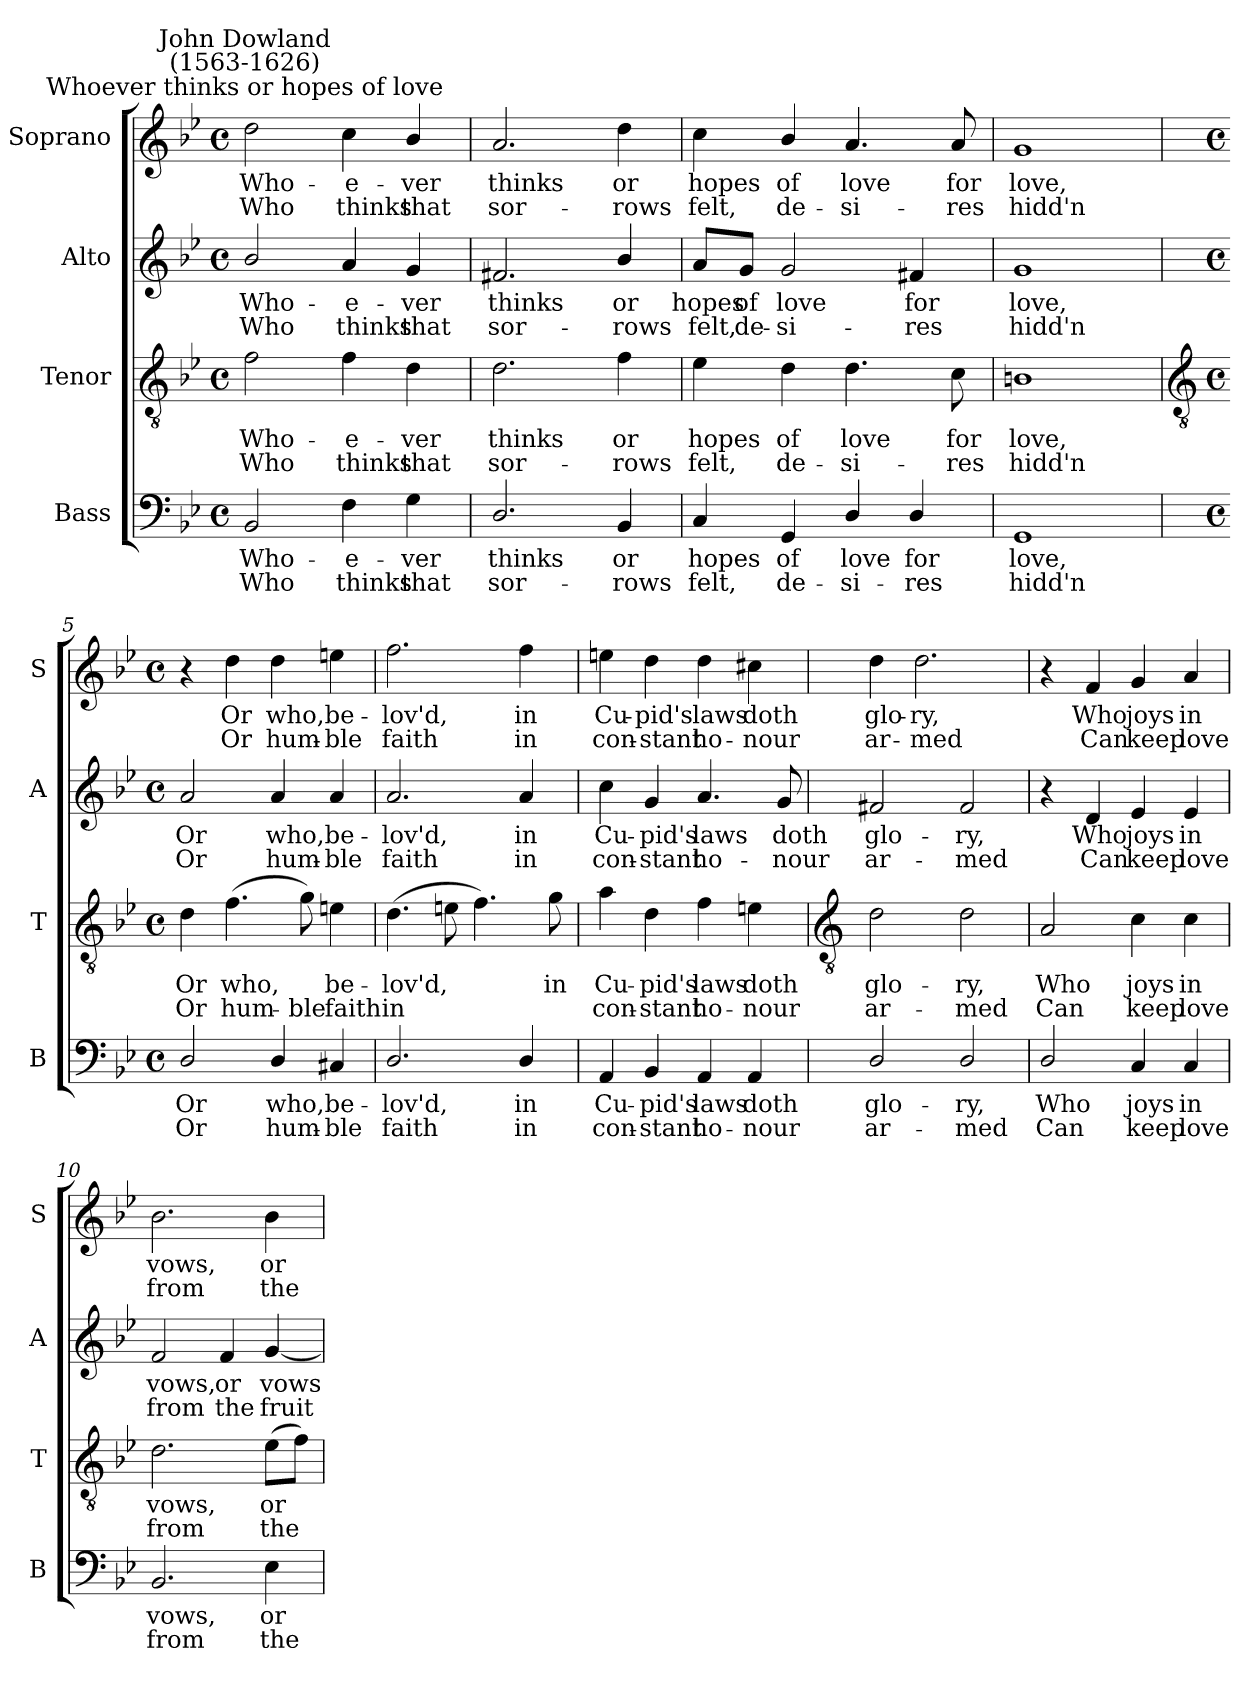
**kern	**text	**text	**kern	**text	**text	**kern	**text	**text	**kern	**text	**text
*part4	*part4	*part4	*part3	*part3	*part3	*part2	*part2	*part2	*part1	*part1	*part1
*staff4	*staff4	*staff4	*staff3	*staff3	*staff3	*staff2	*staff2	*staff2	*staff1	*staff1	*staff1
*I"Bass	*	*	*I"Tenor	*	*	*I"Alto	*	*	*I"Soprano	*	*
*I'B	*	*	*I'T	*	*	*I'A	*	*	*I'S	*	*
*clefF4	*	*	*clefGv2	*	*	*clefG2	*	*	*clefG2	*	*
*k[b-e-]	*	*	*k[b-e-]	*	*	*k[b-e-]	*	*	*k[b-e-]	*	*
*B-:	*	*	*B-:	*	*	*B-:	*	*	*B-:	*	*
*M4/4	*	*	*M4/4	*	*	*M4/4	*	*	*M4/4	*	*
*met(c)	*	*	*met(c)	*	*	*met(c)	*	*	*met(c)	*	*
=1	=1	=1	=1	=1	=1	=1	=1	=1	=1	=1	=1
!	!	!	!	!	!	!	!	!	!LO:TX:a:cj:t=Whoever thinks or hopes of love	!	!
!	!	!	!	!	!	!	!	!	!LO:TX:a:cj:t=John Dowland\n(1563-1626)	!	!
!	!LO:LY:b	!LO:LY:b	!	!LO:LY:b	!LO:LY:b	!	!LO:LY:b	!LO:LY:b	!	!LO:LY:b	!LO:LY:b
2BB-	Who-	-Who	2f	Who-	-Who	2b-/	Who-	-Who	2dd	Who-	-Who
!	!LO:LY:b	!LO:LY:b	!	!LO:LY:b	!LO:LY:b	!	!LO:LY:b	!LO:LY:b	!	!LO:LY:b	!LO:LY:b
4F	e-	-thinks	4f	e-	-thinks	4a	e-	-thinks	4cc	e-	-thinks
!	!LO:LY:b	!LO:LY:b	!	!LO:LY:b	!LO:LY:b	!	!LO:LY:b	!LO:LY:b	!	!LO:LY:b	!LO:LY:b
4G	ver	that	4d	ver	that	4g	ver	that	4b-/	ver	that
=2	=2	=2	=2	=2	=2	=2	=2	=2	=2	=2	=2
!	!LO:LY:b	!LO:LY:b	!	!LO:LY:b	!LO:LY:b	!	!LO:LY:b	!LO:LY:b	!	!LO:LY:b	!LO:LY:b
2.D/	thinks	sor-	2.d	thinks	sor-	2.f#X	thinks	sor-	2.a	thinks	sor-
!	!LO:LY:b	!LO:LY:b	!	!LO:LY:b	!LO:LY:b	!	!LO:LY:b	!LO:LY:b	!	!LO:LY:b	!LO:LY:b
4BB-	-or	rows	4f	-or	rows	4b-/	-or	rows	4dd	-or	rows
=3	=3	=3	=3	=3	=3	=3	=3	=3	=3	=3	=3
!	!LO:LY:b	!LO:LY:b	!	!LO:LY:b	!LO:LY:b	!	!LO:LY:b	!LO:LY:b	!	!LO:LY:b	!LO:LY:b
4C	hopes	felt,	4e-	hopes	felt,	8a/L	hopes	felt,	4cc	hopes	felt,
!	!	!	!	!	!	!	!LO:LY:b	!LO:LY:b	!	!	!
.	.	.	.	.	.	8g/J	of	de-	.	.	.
!	!LO:LY:b	!LO:LY:b	!	!LO:LY:b	!LO:LY:b	!	!LO:LY:b	!LO:LY:b	!	!LO:LY:b	!LO:LY:b
4GG	of	de-	4d	of	de-	2g	-love	si-	4b-/	of	de-
!	!LO:LY:b	!LO:LY:b	!	!LO:LY:b	!LO:LY:b	!	!	!	!	!LO:LY:b	!LO:LY:b
4D/	-love	si-	4.d	-love	si-	.	.	.	4.a	-love	si-
!	!LO:LY:b	!LO:LY:b	!	!	!	!	!LO:LY:b	!LO:LY:b	!	!	!
4D/	-for	res	.	.	.	4f#X	-for	res	.	.	.
!	!	!	!	!LO:LY:b	!LO:LY:b	!	!	!	!	!LO:LY:b	!LO:LY:b
.	.	.	8c	-for	res	.	.	.	8a	-for	res
=4	=4	=4	=4	=4	=4	=4	=4	=4	=4	=4	=4
!	!LO:LY:b	!LO:LY:b	!	!LO:LY:b	!LO:LY:b	!	!LO:LY:b	!LO:LY:b	!	!LO:LY:b	!LO:LY:b
1GG	love,	hidd'n	1Bn	love,	hidd'n	1g	love,	hidd'n	1g	love,	hidd'n
!!LO:LB:g=z
=5	=5	=5	=5	=5	=5	=5	=5	=5	=5	=5	=5
*	*	*	*clefGv2	*	*	*	*	*	*	*	*
*M4/4	*	*	*M4/4	*	*	*M4/4	*	*	*M4/4	*	*
*met(c)	*	*	*met(c)	*	*	*met(c)	*	*	*met(c)	*	*
!	!LO:LY:b	!LO:LY:b	!	!LO:LY:b	!LO:LY:b	!	!LO:LY:b	!LO:LY:b	!	!	!
2D/	Or	Or	4d	Or	Or	2a	Or	Or	4r	.	.
!	!	!	!	!LO:LY:b	!LO:LY:b	!	!	!	!	!LO:LY:b	!LO:LY:b
.	.	.	(>4.f	who,	hum-	.	.	.	4dd	Or	Or
!	!LO:LY:b	!LO:LY:b	!	!	!	!	!LO:LY:b	!LO:LY:b	!	!LO:LY:b	!LO:LY:b
4D/	who,	hum-	.	.	.	4a	who,	hum-	4dd	who,	hum-
!	!	!	!	!	!LO:LY:b	!	!	!	!	!	!
.	.	.	8g)	.	-ble	.	.	.	.	.	.
!	!LO:LY:b	!LO:LY:b	!	!LO:LY:b	!LO:LY:b	!	!LO:LY:b	!LO:LY:b	!	!LO:LY:b	!LO:LY:b
4C#X	-be-	-ble	4en	be-	-faith	4a	-be-	-ble	4een	-be-	-ble
=6	=6	=6	=6	=6	=6	=6	=6	=6	=6	=6	=6
!	!LO:LY:b	!LO:LY:b	!	!LO:LY:b	!LO:LY:b	!	!LO:LY:b	!LO:LY:b	!	!LO:LY:b	!LO:LY:b
2.D/	lov'd,	faith	(>4.d	lov'd,	in	2.a	lov'd,	faith	2.ff	lov'd,	faith
.	.	.	8en	.	.	.	.	.	.	.	.
.	.	.	4.f)	.	.	.	.	.	.	.	.
!	!LO:LY:b	!LO:LY:b	!	!	!	!	!LO:LY:b	!LO:LY:b	!	!LO:LY:b	!LO:LY:b
4D/	in	in	.	.	.	4a	in	in	4ff	in	in
!	!	!	!	!LO:LY:b	!	!	!	!	!	!	!
.	.	.	8g	in	.	.	.	.	.	.	.
=7	=7	=7	=7	=7	=7	=7	=7	=7	=7	=7	=7
!	!LO:LY:b	!LO:LY:b	!	!LO:LY:b	!LO:LY:b	!	!LO:LY:b	!LO:LY:b	!	!LO:LY:b	!LO:LY:b
4AA	Cu-	-con-	4a	Cu-	-con-	4cc	Cu-	-con-	4een	Cu-	-con-
!	!LO:LY:b	!LO:LY:b	!	!LO:LY:b	!LO:LY:b	!	!LO:LY:b	!LO:LY:b	!	!LO:LY:b	!LO:LY:b
4BB-	-pid's	stant	4d	-pid's	stant	4g	-pid's	stant	4dd	-pid's	stant
!	!LO:LY:b	!LO:LY:b	!	!LO:LY:b	!LO:LY:b	!	!LO:LY:b	!LO:LY:b	!	!LO:LY:b	!LO:LY:b
4AA	laws	ho-	4f	laws	ho-	4.a	laws	ho-	4dd	laws	ho-
!	!LO:LY:b	!LO:LY:b	!	!LO:LY:b	!LO:LY:b	!	!	!	!	!LO:LY:b	!LO:LY:b
4AA	-doth	nour	4en	-doth	nour	.	.	.	4cc#X	-doth	nour
!	!	!	!	!	!	!	!LO:LY:b	!LO:LY:b	!	!	!
.	.	.	.	.	.	8g	-doth	nour	.	.	.
!!LO:LB:g=z
=8	=8	=8	=8	=8	=8	=8	=8	=8	=8	=8	=8
*	*	*	*clefGv2	*	*	*	*	*	*	*	*
!	!LO:LY:b	!LO:LY:b	!	!LO:LY:b	!LO:LY:b	!	!LO:LY:b	!LO:LY:b	!	!LO:LY:b	!LO:LY:b
2D/	glo-	-ar-	2d	glo-	-ar-	2f#X	glo-	-ar-	4dd	glo-	-ar-
!	!	!	!	!	!	!	!	!	!	!LO:LY:b	!LO:LY:b
.	.	.	.	.	.	.	.	.	2.dd	-ry,	med
!	!LO:LY:b	!LO:LY:b	!	!LO:LY:b	!LO:LY:b	!	!LO:LY:b	!LO:LY:b	!	!	!
2D/	-ry,	med	2d	-ry,	med	2f#	-ry,	med	.	.	.
=9	=9	=9	=9	=9	=9	=9	=9	=9	=9	=9	=9
!	!LO:LY:b	!LO:LY:b	!	!LO:LY:b	!LO:LY:b	!	!	!	!	!	!
2D/	Who	Can	2A	Who	Can	4r	.	.	4r	.	.
!	!	!	!	!	!	!	!LO:LY:b	!LO:LY:b	!	!LO:LY:b	!LO:LY:b
.	.	.	.	.	.	4d	Who	Can	4f	Who	Can
!	!LO:LY:b	!LO:LY:b	!	!LO:LY:b	!LO:LY:b	!	!LO:LY:b	!LO:LY:b	!	!LO:LY:b	!LO:LY:b
4C	joys	keep	4c	joys	keep	4e-	joys	keep	4g	joys	keep
!	!LO:LY:b	!LO:LY:b	!	!LO:LY:b	!LO:LY:b	!	!LO:LY:b	!LO:LY:b	!	!LO:LY:b	!LO:LY:b
4C	in	love	4c	in	love	4e-	in	love	4a	in	love
=10	=10	=10	=10	=10	=10	=10	=10	=10	=10	=10	=10
!	!LO:LY:b	!LO:LY:b	!	!LO:LY:b	!LO:LY:b	!	!LO:LY:b	!LO:LY:b	!	!LO:LY:b	!LO:LY:b
2.BB-	vows,	from	2.d	vows,	from	2f	vows,	from	2.b-	vows,	from
!	!	!	!	!	!	!	!LO:LY:b	!LO:LY:b	!	!	!
.	.	.	.	.	.	4f	or	the	.	.	.
!	!LO:LY:b	!LO:LY:b	!	!LO:LY:b	!LO:LY:b	!	!LO:LY:b	!LO:LY:b	!	!LO:LY:b	!LO:LY:b
4E-	or	the	(>8e-L	or	the	[4g	vows	fruit	4b-	or	the
.	.	.	8fJ)	.	.	.	.	.	.	.	.
=	=	=	=	=	=	=	=	=	=	=	=
*-	*-	*-	*-	*-	*-	*-	*-	*-	*-	*-	*-
